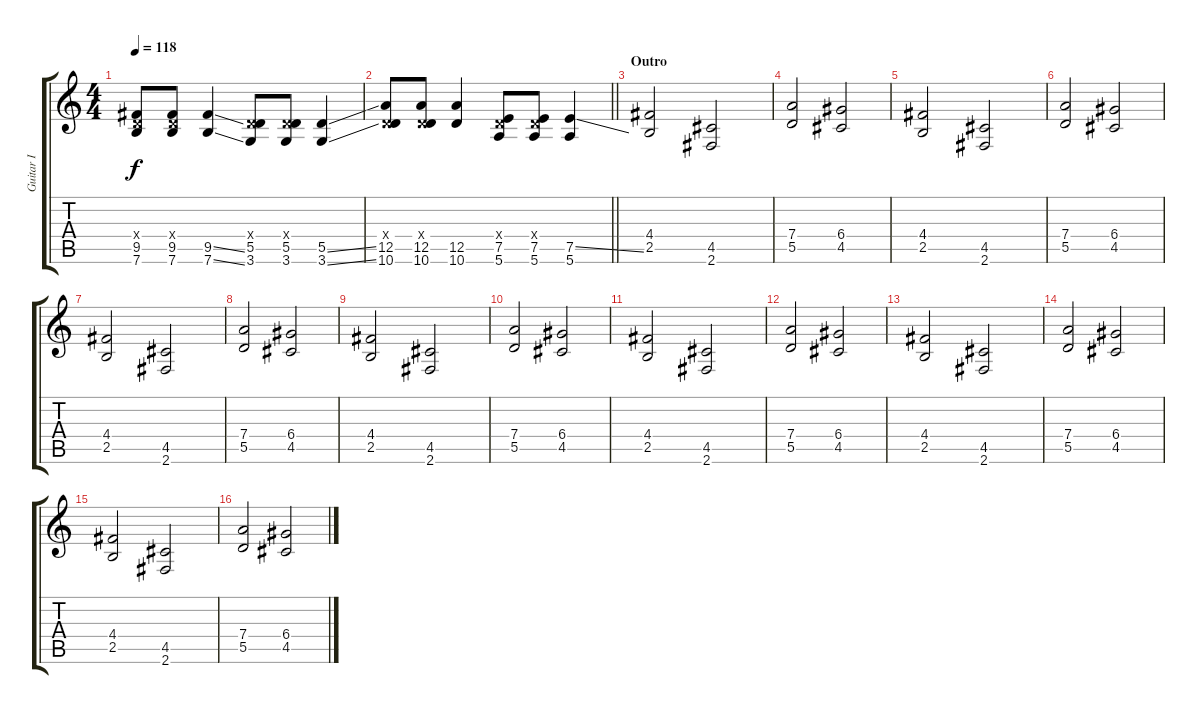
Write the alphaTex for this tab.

\track ("Guitar I" "Guitar I") {instrument distortionguitar}
\staff {score tabs}
\tuning (E4 B3 G3 D3 A2 E2) {hide}
\ts (4 4)
\tempo 118
\clef g2
\ks c
(0.4{x} 9.5 7.6).8{dy f} (0.4{x} 9.5 7.6).8 (9.5{ss} 7.6{ss}).4 (0.4{x} 5.5 3.6).8 (0.4{x} 5.5 3.6).8 (5.5{ss} 3.6{ss}).4 |
\barLineRight lightlight
(0.4{x} 12.5 10.6).8 (0.4{x} 12.5 10.6).8 (12.5 10.6).4 (0.4{x} 7.5 5.6).8 (0.4{x} 7.5 5.6).8 (7.5{ss} 5.6).4 |
\section ("" "Outro")
(4.4 2.5).2 (4.5 2.6).2 |
(7.4 5.5).2 (6.4 4.5).2 |
(4.4 2.5).2 (4.5 2.6).2 |
(7.4 5.5).2 (6.4 4.5).2 |
(4.4 2.5).2 (4.5 2.6).2 |
(7.4 5.5).2 (6.4 4.5).2 |
(4.4 2.5).2 (4.5 2.6).2 |
(7.4 5.5).2 (6.4 4.5).2 |
(4.4 2.5).2 (4.5 2.6).2 |
(7.4 5.5).2 (6.4 4.5).2 |
(4.4 2.5).2 (4.5 2.6).2 |
(7.4 5.5).2 (6.4 4.5).2 |
(4.4 2.5).2 (4.5 2.6).2 |
(7.4 5.5).2 (6.4 4.5).2
